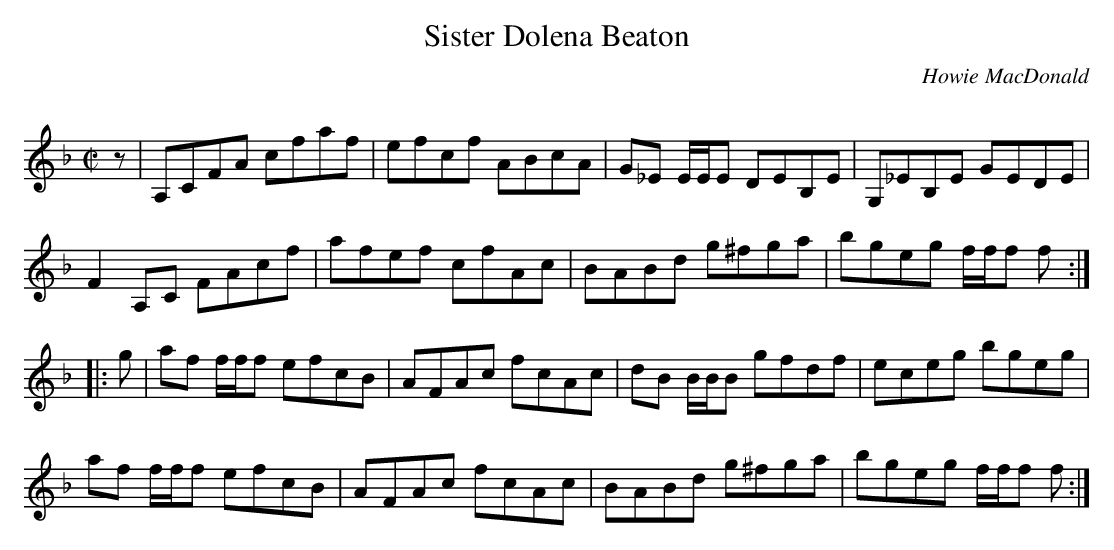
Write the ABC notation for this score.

X:1
T:Sister Dolena Beaton
C:Howie MacDonald
Q:300
L:1/8
M:C|
K:F
z|A,CFA cfaf|efcf ABcA|G_E E/E/E DEB,E|G,_EB,E GEDE|!
F2 A,C FAcf|afef cfAc|BABd g^fga|bgeg f/f/f f:|!
|:g|af f/f/f efcB|AFAc fcAc|dB B/B/B gfdf|eceg bgeg|!
af f/f/f efcB|AFAc fcAc|BABd g^fga|bgeg f/f/f f:|!
